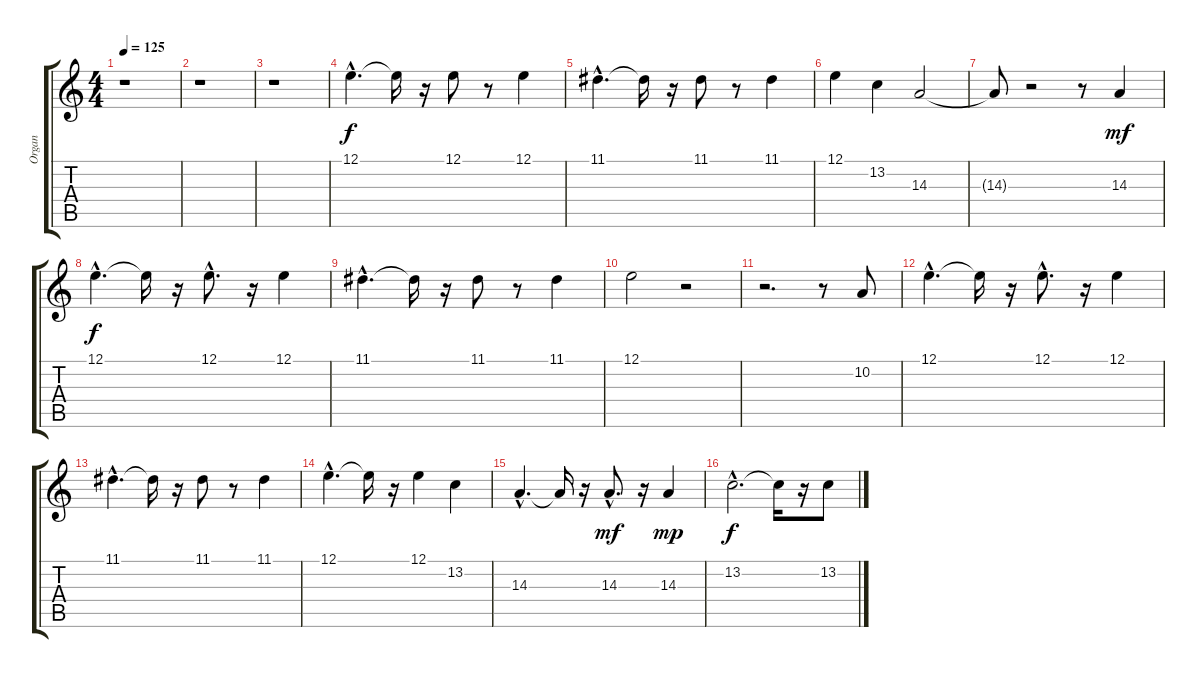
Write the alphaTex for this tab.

\track ("Organ" "Organ") {instrument rockorgan}
\staff {score tabs}
\tuning (E4 B3 G3 D3 A2 E2) {hide}
\ts (4 4)
\tempo 125
\clef g2
\ks c
r.1{dy f} |
r.1 |
r.1 |
12.1{hac}.4{d} 12.1{t}.16 r.16 12.1.8 r.8 12.1.4 |
11.1{hac}.4{d} 11.1{t}.16 r.16 11.1.8 r.8 11.1.4 |
12.1.4 13.2.4 14.3.2 |
14.3{t}.8 r.2 r.8 14.3.4{dy mf} |
12.1{hac}.4{d dy f} 12.1{t}.16 r.16 12.1{hac}.8{d} r.16 12.1.4 |
11.1{hac}.4{d} 11.1{t}.16 r.16 11.1.8 r.8 11.1.4 |
12.1.2 r.2 |
r.2{d} r.8 10.2.8 |
12.1{hac}.4{d} 12.1{t}.16 r.16 12.1{hac}.8{d} r.16 12.1.4 |
11.1{hac}.4{d} 11.1{t}.16 r.16 11.1.8 r.8 11.1.4 |
12.1{hac}.4{d} 12.1{t}.16 r.16 12.1.4 13.2.4 |
14.3{hac}.4{d} 14.3{t}.16 r.16 14.3{hac}.8{d dy mf} r.16 14.3.4{dy mp} |
13.2{hac}.2{d dy f} 13.2{t}.16 r.16 13.2.8
